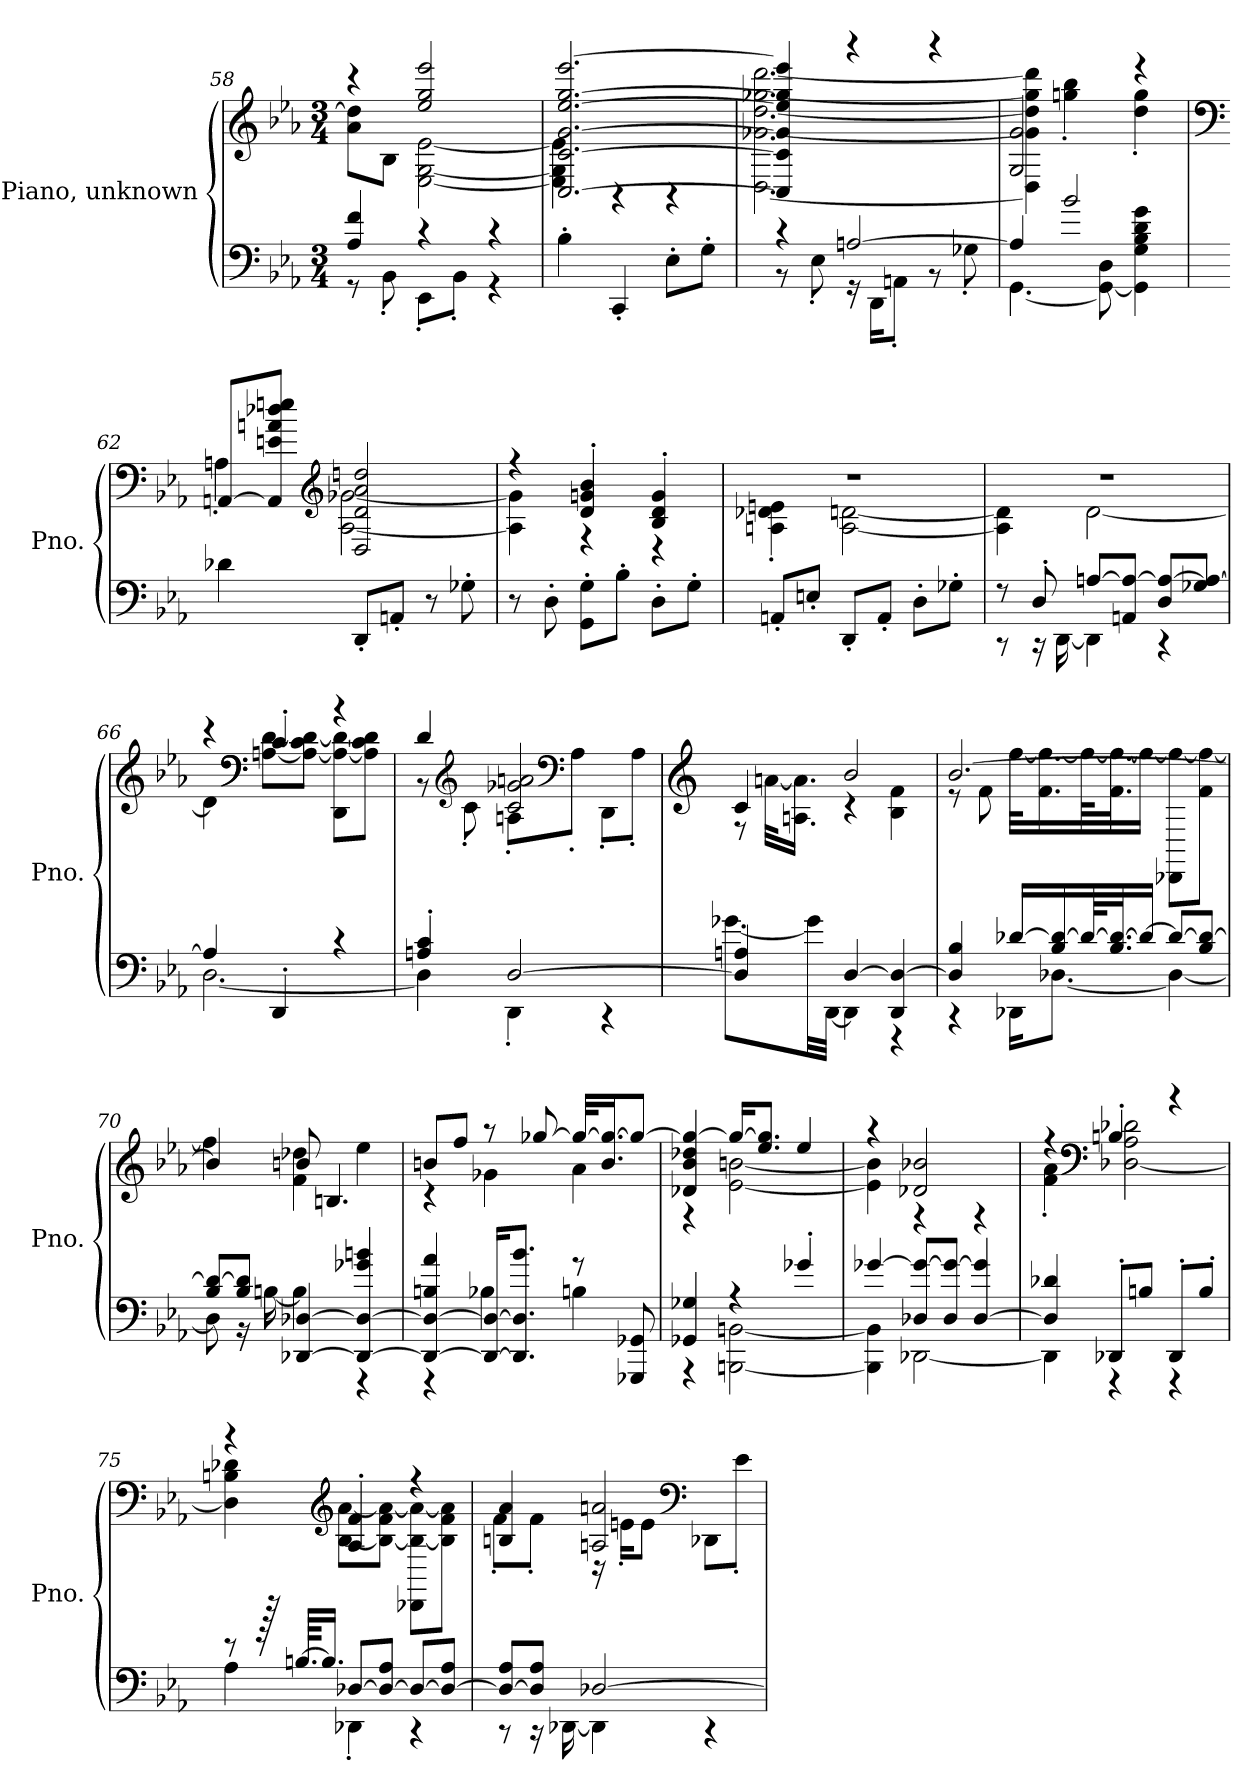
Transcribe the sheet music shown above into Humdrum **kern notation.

**kern	**kern
*part1	*part1
*staff2	*staff1
*I"Piano, unknown	*
*I'Pno.	*
*clefF4	*clefG2
*k[b-e-a-]	*k[b-e-a-]
*M3/4	*M3/4
=58	=58
*^	*^
4A-/ 4f/	8r	4r	8a-\ 8dd\]L
.	8BB-'\	.	8B-\J
4r	8EE-'\L	2ee-/ 2gg/ 2eee-/	[2E-\ [2G\ [2e-\
.	8BB-'\J	.	.
4r	4r	.	.
*v	*v	*	*
=59	=59	=59
4B-'\	[2.C/ [2.c/ [2.g/ [2.ee-/ [2.gg/ [2.eee-/	4E-\] 4G\] 4e-\]
4CC'/	.	4r
8E-'\L	.	4r
8G'\J	.	.
=60	=60	=60
*^	*	*
4r	8r	4C/] 4c/] 4g/] 4ee-/] 4gg/] 4eee-/]	[2.D\ [2.g-X\ [2.dd\ [2.gg-X\ [2.ddd\
.	8E-'\	.	.
[2An/	16r	4r	.
.	16DD\KL	.	.
.	8AAn'\J	.	.
.	8r	4r	.
.	8G-X'\	.	.
!!LO:LB:g=z	!!
=61	=61	=61	=61
4A/]	[4.GG\	2G/ 2g/	4D\] 4g-\] 4dd\] 4gg-\] 4ddd\]
2b-/	.	.	4ggn\' 4bb-\'
.	8GG\_ 8D\	.	.
.	4GG\] 4G\ 4B-\ 4d\ 4g\	4r	4dd\' 4gg\'
*v	*v	*	*
=62	=62	=62
*	*clefF4	*
4d-X\	[8AAn/L	4An'\
.	8AA/] 8en/ 8an/ 8dd-X/ 8een/J	.
*	*clefG2	*
8DD'/L	2D/ 2d/ 2a/ 2ddn/	[2A\ [2g-X\
8AAn'/J	.	.
8r	.	.
8G-X'\	.	.
=63	=63	=63
8r	4r	4A\] 4g-\]
8D'\	.	.
8GG\' 8G\'L	4d/' 4gn/' 4b-/'	4r
8B-'\J	.	.
8D'\L	4B-/' 4d/' 4g/'	4r
8G'\J	.	.
=64	=64	=64
8AAn'/L	2.r	4An\' 4d-X\' 4en\'
8En'/J	.	.
8DD'/L	.	[2A\ [2dn\
8AA'/J	.	.
8D'\L	.	.
8G-X'\J	.	.
!!LO:LB:g=z	!!
=65	=65	=65
*^	*	*
8r	8r	2.r	4A\] 4d\]
8D'/	16r	.	.
.	[16DD\	.	.
[8An/L	4DD\]	.	[2d\
8AAn/ 8A/_J	.	.	.
8D/ 8A/_L	4r	.	.
8G-X/ 8A/_J	.	.	.
=66	=66	=66	=66
4A/]	[2.D\	4r	4d\]
*	*	*clefF4	*
4DD'/	.	4c'/	[8An\ [8d\L
.	.	.	8A\_ 8c\ 8d\_J
4r	.	4r	8DD\ 8A\_ 8d\_L
.	.	.	8A\] 8c\ 8d\]J
=67	=67	=67	=67
4An/' 4c/'	4D\]	4d/	8r
*	*	*clefG2	*
.	.	.	8c'\
[2D/	4DD'\	2c/ 2g-X/ 2an/	8An'\L
*	*	*clefF4	*
.	.	.	8A'\J
.	4r	.	8DD'\L
.	.	.	8A'\J
!!LO:LB:g=z	!!
=68	=68	=68	=68
*	*	*clefG2	*
4D/] 4An/	[8.g-X\L	4c/	8r
.	.	.	[32an\KLL
.	.	.	16.An\ 16.a\]JJ
.	32g-\LL]	.	.
.	[32DD\JJJ	.	.
[4D/	4DD\]	2b-/	4r
4DD/ 4D/_	4r	.	4B-\ 4f\
=69	=69	=69	=69
4D/] 4B-/	4r	[2.b-/	8r
.	.	.	8f\
[16d-X/LL	16DD-X\KL	.	[32ff\KLL
.	.	.	16.f\ 16.ff\_
16B-/ 16d-/_	[8.D-X\J	.	.
64d-/KL_	.	.	64ff\KL_
32.B-/ 32.d-/_J	.	.	32.f\ 32.ff\_J
16d-/JJ_	.	.	16ff\JJ_
8d-/L_	4D-\_	.	8DD-X\ 8ff\_L
8B-/ 8d-/_J	.	.	8f\ 8ff\_J
=70	=70	=70	=70
8B-/ 8d-/_L	8D-\]	4b-/]	4ff\]
8B-/ 8d-/]J	16r	.	.
.	[16Bn\	.	.
[4DD-X/ [4D-X/	4B\]	8bn/	4f\ 4dd-X\
.	.	4.Bn/	.
4DD-/_ 4D-/_ 4g-X/ 4bn/	4r	.	4ee-\
!!LO:LB:g=z	!!
=71	=71	=71	=71
4DD-/_ 4D-/_ 4Bn/ 4a-/	4r	8bn/L	4r
.	.	8ff/J	.
16DD-/_ 16D-/_KL	4B-X\	8r	4g-X\
8.DD-/] 8.D-/] 8.b-/J	.	.	.
.	.	[8gg-X/	.
8r	4Bn\	32gg-/KLL_	4a-\
.	.	16.b/ 16.gg-/_J	.
8GGG-X/ 8GG-X/	.	8gg-/J_	.
=72	=72	=72	=72
4GG-X/ 4G-X/	4r	4d-X/ 4b-/ 4dd-X/ 4gg-/_	4r
4r	[2BBBn\ [2BBn\	16gg-/KL_	[2e-\ [2bn\
.	.	8.ee-/ 8.gg-/]J	.
4g-X'/	.	4ee-/	.
=73	=73	=73	=73
[4g-X/	4BBB\] 4BB\]	4r	4e-\] 4b\]
8D-X/ 8g-/_L	[2DD-X\	2d-X/ 2b-X/	4r
8D-/ 8g-/_J	.	.	.
[4D-/ 4g-/]	.	.	4r
=74	=74	=74	=74
4D-/] 4d-X/	4DD-\]	4r	4f\' 4a-\'
*	*	*clefF4	*
8DD-X'/L	4r	4Bn'/	[2D-X\ 2A-\ 2d-X\
8Bn/J	.	.	.
8DD-'/L	4r	4r	.
8B'/J	.	.	.
!!LO:PB:g=z	!!
=75	=75	=75	=75
8r	4A-\	4r	4D-\] 4Bn\ 4d-X\
128r	.	.	.
[64.Bn/KKLL	.	.	.
16.B/JJ]	.	.	.
*	*	*clefG2	*
[8D-X/L	4DD-X'\	4A-/' 4f/'	[8B\ [8a-\L
8D-/_ 8A-/J	.	.	8B\_ 8f\ 8a-\_J
8D-/L_	4r	4r	8DD-X\ 8B\_ 8a-\_L
8D-/_ 8A-/J	.	.	8B\] 8f\ 8a-\]J
=76	=76	=76	=76
8D-/_ 8A-/L	8r	4Bn/ 4a-/	8f'\L
8D-/] 8A-/J	16r	.	8f'\J
.	[16DD-X\	.	.
[2D-X/	4DD-\]	2An/ 2an/	16r
.	.	.	16en'\KL
.	.	.	8e\J
*	*	*clefF4	*
.	4r	.	8DD-X\L
.	.	.	8e'\J
*v	*v	*	*
*	*v	*v
=	=
*-	*-
